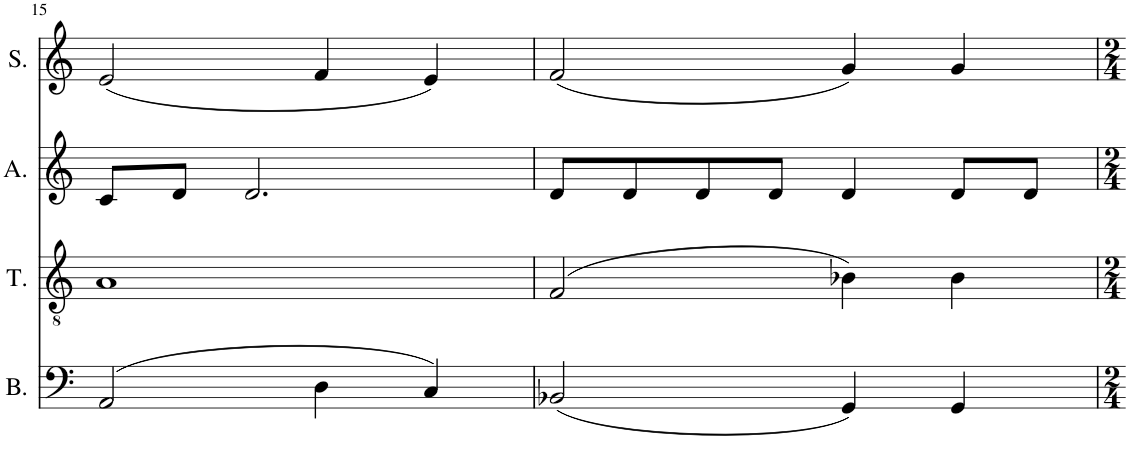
**kern	**kern	**kern	**kern
*part4	*part3	*part2	*part1
*staff4	*staff3	*staff2	*staff1
*I"Bass	*I"Tenor	*I"Alto	*I"Soprano
*I'B.	*I'T.	*I'A.	*I'S.
!!LO:PB:g=z
*clefF4	*clefGv2	*clefG2	*clefG2
*Trd1c2	*Trd1c2	*	*
*k[]	*k[]	*k[]	*k[]
*M4/4	*M4/4	*M4/4	*M4/4
=15	=15	=15	=15
(2AA/	1A	8c/L	(2e/
.	.	8d/J	.
.	.	2.d/	.
4D\	.	.	4f/
4C/)	.	.	4e/)
=16	=16	=16	=16
(2BB-X/	(2F/	8d/L	(2f/
.	.	8d/	.
.	.	8d/	.
.	.	8d/J	.
4GG/)	4B-X\)	4d/	4g/)
4GG/	4B-\	8d/L	4g/
.	.	8d/J	.
=	=	=	=
*-	*-	*-	*-
